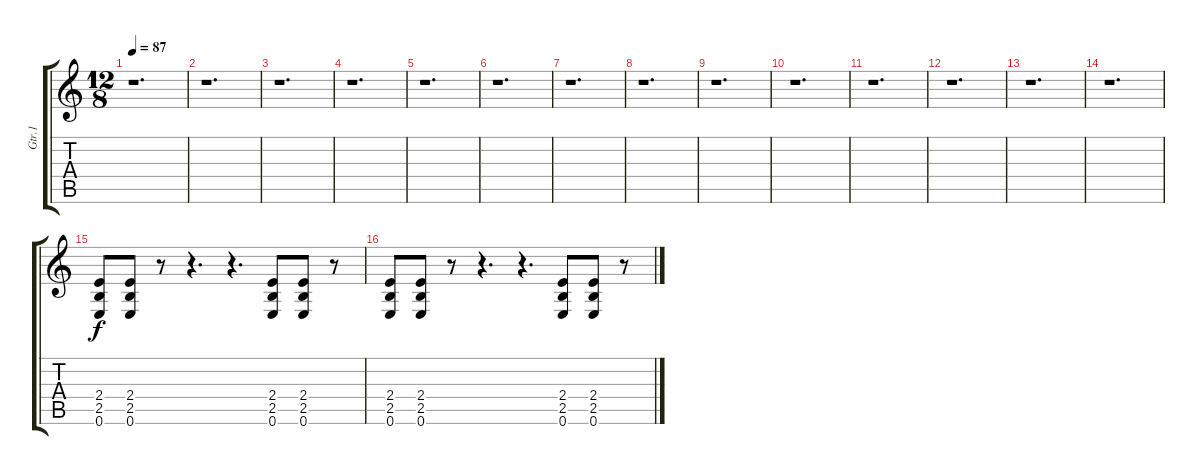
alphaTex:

\track ("Gtr.1" "Gtr.1") {instrument electricguitarclean}
\staff {score tabs}
\tuning (E4 B3 G3 D3 A2 E2) {hide}
\ts (12 8)
\tempo 87
\clef g2
\ks c
r.1{d dy f} |
r.1{d} |
r.1{d} |
r.1{d} |
r.1{d} |
r.1{d} |
r.1{d} |
r.1{d} |
r.1{d} |
r.1{d} |
r.1{d} |
r.1{d} |
r.1{d} |
r.1{d} |
(2.4 2.5 0.6).8{instrument overdrivenguitar} (2.4 2.5 0.6).8 r.8 r.4{d} r.4{d} (2.4 2.5 0.6).8 (2.4 2.5 0.6).8 r.8 |
(2.4 2.5 0.6).8 (2.4 2.5 0.6).8 r.8 r.4{d} r.4{d} (2.4 2.5 0.6).8 (2.4 2.5 0.6).8 r.8
